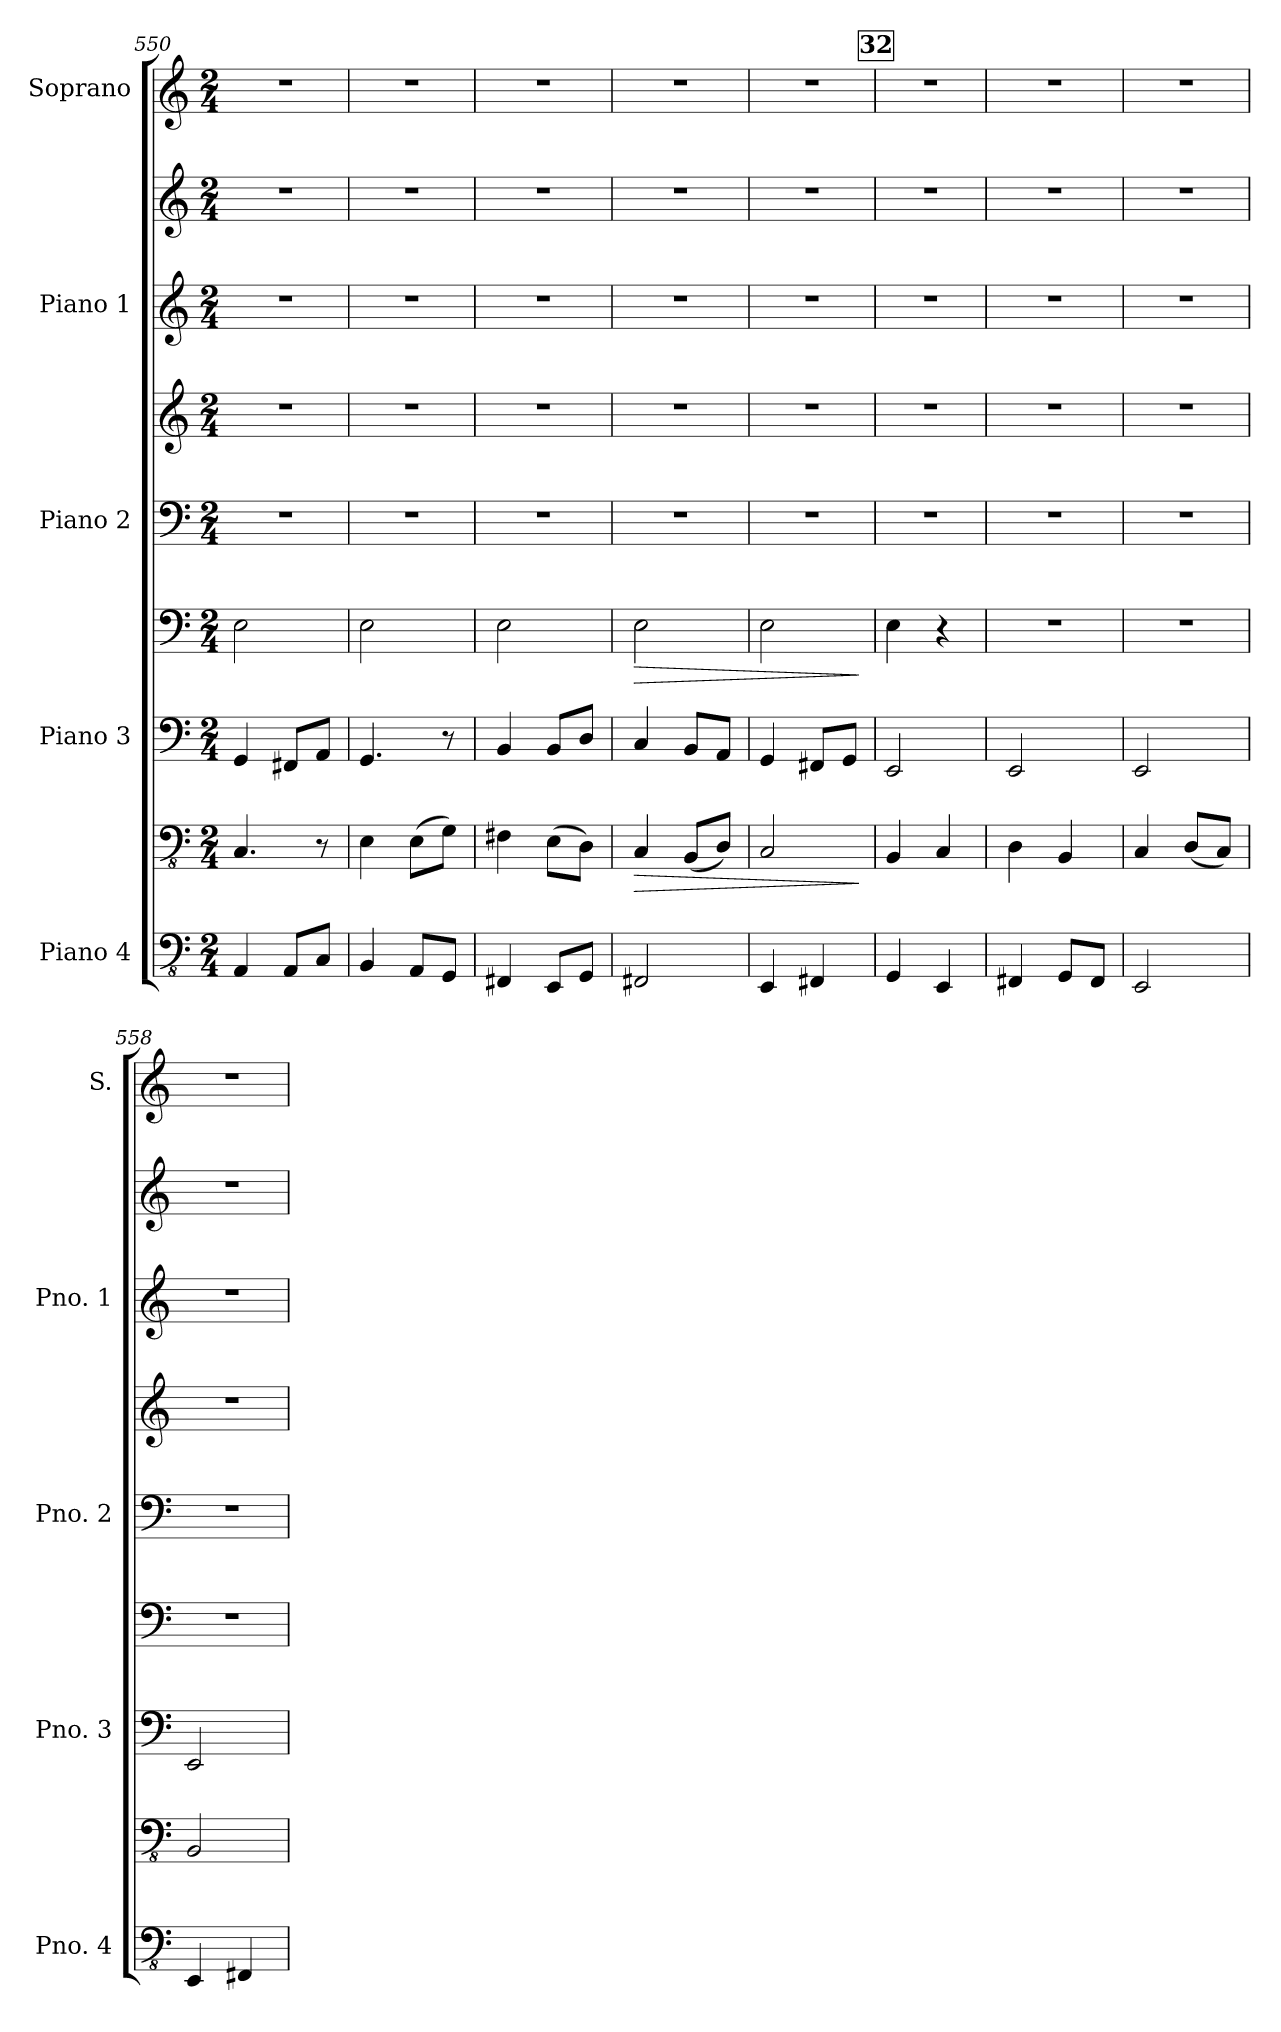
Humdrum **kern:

**kern	**kern	**dynam	**kern	**kern	**dynam	**kern	**kern	**kern	**kern	**kern
*part5	*part5	*part5	*part4	*part4	*part4	*part3	*part3	*part2	*part2	*part1
*staff9	*staff8	*staff8/9	*staff7	*staff6	*staff6/7	*staff5	*staff4	*staff3	*staff2	*staff1
*I"Piano 4	*	*	*I"Piano 3	*	*	*I"Piano 2	*	*I"Piano 1	*	*I"Soprano
*I'Pno. 4	*	*	*I'Pno. 3	*	*	*I'Pno. 2	*	*I'Pno. 1	*	*I'S.
*clefFv4	*clefFv4	*	*clefF4	*clefF4	*	*clefF4	*clefG2	*clefG2	*clefG2	*clefG2
*k[]	*k[]	*	*k[]	*k[]	*	*k[]	*k[]	*k[]	*k[]	*k[]
*M2/4	*M2/4	*	*M2/4	*M2/4	*	*M2/4	*M2/4	*M2/4	*M2/4	*M2/4
=550	=550	=550	=550	=550	=550	=550	=550	=550	=550	=550
4AAA/	4.CC/	.	4GG/	2E\	.	2r	2r	2r	2r	2r
8AAA/L	.	.	8FF#X/L	.	.	.	.	.	.	.
8CC/J	8r	.	8AA/J	.	.	.	.	.	.	.
=551	=551	=551	=551	=551	=551	=551	=551	=551	=551	=551
4BBB/	4EE\	.	4.GG/	2E\	.	2r	2r	2r	2r	2r
8AAA/L	(>8EE\L	.	.	.	.	.	.	.	.	.
8GGG/J	8GG\J)	.	8r	.	.	.	.	.	.	.
=552	=552	=552	=552	=552	=552	=552	=552	=552	=552	=552
4FFF#X/	4FF#X\	.	4BB/	2E\	.	2r	2r	2r	2r	2r
8EEE/L	(>8EE\L	.	8BB/L	.	.	.	.	.	.	.
8GGG/J	8DD\J)	.	8D/J	.	.	.	.	.	.	.
!!LO:PB:g=z
=553	=553	=553	=553	=553	=553	=553	=553	=553	=553	=553
!	!	!LO:HP:b	!	!	!LO:HP:b	!	!	!	!	!
2FFF#X/	4CC/	>	4C/	2E\	>	2r	2r	2r	2r	2r
.	(<8BBB/L	.	8BB/L	.	.	.	.	.	.	.
.	8DD/J)	.	8AA/J	.	.	.	.	.	.	.
=554	=554	=554	=554	=554	=554	=554	=554	=554	=554	=554
4EEE/	2CC/	.	4GG/	2E\	.	2r	2r	2r	2r	2r
4FFF#X/	.	.	8FF#X/L	.	.	.	.	.	.	.
.	.	.	8GG/J	.	.	.	.	.	.	.
.	.	]	.	.	]	.	.	.	.	.
!!LO:REH:place=s1:a:B:fs=14:t=32
=555	=555	=555	=555	=555	=555	=555	=555	=555	=555	=555
4GGG/	4BBB/	.	2EE/	4E\	.	2r	2r	2r	2r	2r
4EEE/	4CC/	.	.	4r	.	.	.	.	.	.
=556	=556	=556	=556	=556	=556	=556	=556	=556	=556	=556
4FFF#X/	4DD\	.	2EE/	2r	.	2r	2r	2r	2r	2r
8GGG/L	4BBB/	.	.	.	.	.	.	.	.	.
8FFF#/J	.	.	.	.	.	.	.	.	.	.
=557	=557	=557	=557	=557	=557	=557	=557	=557	=557	=557
2EEE/	4CC/	.	2EE/	2r	.	2r	2r	2r	2r	2r
.	(<8DD/L	.	.	.	.	.	.	.	.	.
.	8CC/J)	.	.	.	.	.	.	.	.	.
=558	=558	=558	=558	=558	=558	=558	=558	=558	=558	=558
4EEE/	2BBB/	.	2EE/	2r	.	2r	2r	2r	2r	2r
4FFF#X/	.	.	.	.	.	.	.	.	.	.
=	=	=	=	=	=	=	=	=	=	=
*-	*-	*-	*-	*-	*-	*-	*-	*-	*-	*-
